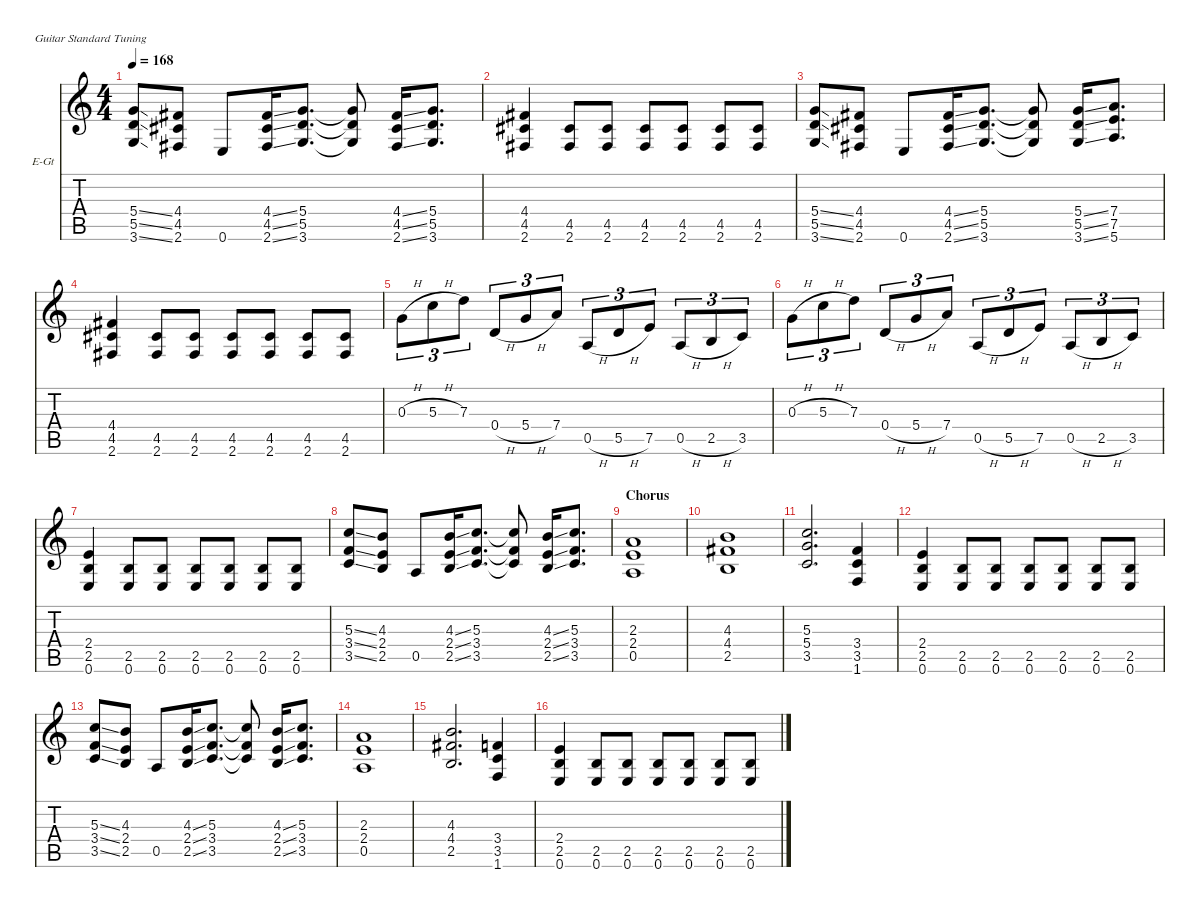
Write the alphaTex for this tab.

\hideDynamics
\bracketExtendMode nobrackets
\firstSystemTrackNameOrientation horizontal
\otherSystemsTrackNameOrientation horizontal
\track ("Guitar IV" "E-Gt") {instrument distortionguitar}
\staff {score tabs}
\tuning (E4 B3 G3 D3 A2 E2)
\ts (4 4)
\tempo 168
\clef g2
\ks c
(5.4{ss} 5.5{ss} 3.6{ss}).8{dy f} (4.4{acc #} 4.5{acc #} 2.6{acc #}).8 0.6.8 (4.4{ss acc #} 4.5{ss acc #} 2.6{ss acc #}).16 (5.4 5.5 3.6).8{d} (5.4{t} 5.5{t} 3.6{t}).8 (4.4{ss acc #} 4.5{ss acc #} 2.6{ss acc #}).16 (5.4 5.5 3.6).8{d} |
(4.4{acc #} 4.5{acc #} 2.6{acc #}).4 (4.5{acc #} 2.6{acc #}).8 (4.5{acc #} 2.6{acc #}).8 (4.5{acc #} 2.6{acc #}).8 (4.5{acc #} 2.6{acc #}).8 (4.5{acc #} 2.6{acc #}).8 (4.5{acc #} 2.6{acc #}).8 |
(5.4{ss} 5.5{ss} 3.6{ss}).8 (4.4{acc #} 4.5{acc #} 2.6{acc #}).8 0.6.8 (4.4{ss acc #} 4.5{ss acc #} 2.6{ss acc #}).16 (5.4 5.5 3.6).8{d} (5.4{t} 5.5{t} 3.6{t}).8 (5.4{ss} 5.5{ss} 3.6{ss}).16 (7.4 7.5 5.6).8{d} |
(4.4{acc #} 4.5{acc #} 2.6{acc #}).4 (4.5{acc #} 2.6{acc #}).8 (4.5{acc #} 2.6{acc #}).8 (4.5{acc #} 2.6{acc #}).8 (4.5{acc #} 2.6{acc #}).8 (4.5{acc #} 2.6{acc #}).8 (4.5{acc #} 2.6{acc #}).8 |
0.3{h}.8{tu (3 2)} 5.3{h}.8{tu (3 2)} 7.3.8{tu (3 2)} 0.4{h}.8{tu (3 2)} 5.4{h}.8{tu (3 2)} 7.4.8{tu (3 2)} 0.5{h}.8{tu (3 2)} 5.5{h}.8{tu (3 2)} 7.5.8{tu (3 2)} 0.5{h}.8{tu (3 2)} 2.5{h}.8{tu (3 2)} 3.5.8{tu (3 2)} |
0.3{h}.8{tu (3 2)} 5.3{h}.8{tu (3 2)} 7.3.8{tu (3 2)} 0.4{h}.8{tu (3 2)} 5.4{h}.8{tu (3 2)} 7.4.8{tu (3 2)} 0.5{h}.8{tu (3 2)} 5.5{h}.8{tu (3 2)} 7.5.8{tu (3 2)} 0.5{h}.8{tu (3 2)} 2.5{h}.8{tu (3 2)} 3.5.8{tu (3 2)} |
(2.4 2.5 0.6).4 (2.5 0.6).8 (2.5 0.6).8 (2.5 0.6).8 (2.5 0.6).8 (2.5 0.6).8 (2.5 0.6).8 |
(5.3{ss} 3.4{ss} 3.5{ss}).8 (4.3 2.4 2.5).8 0.5.8 (4.3{ss} 2.4{ss} 2.5{ss}).16 (5.3 3.4 3.5).8{d} (5.3{t} 3.4{t} 3.5{t}).8 (4.3{ss} 2.4{ss} 2.5{ss}).16 (5.3 3.4 3.5).8{d} |
\section ("" "Chorus")
(2.3 2.4 0.5).1 |
(4.3 4.4{acc #} 2.5).1 |
(5.3 5.4 3.5).2{d} (3.4 3.5 1.6).4 |
(2.4 2.5 0.6).4 (2.5 0.6).8 (2.5 0.6).8 (2.5 0.6).8 (2.5 0.6).8 (2.5 0.6).8 (2.5 0.6).8 |
(5.3{ss} 3.4{ss} 3.5{ss}).8 (4.3 2.4 2.5).8 0.5.8 (4.3{ss} 2.4{ss} 2.5{ss}).16 (5.3 3.4 3.5).8{d} (5.3{t} 3.4{t} 3.5{t}).8 (4.3{ss} 2.4{ss} 2.5{ss}).16 (5.3 3.4 3.5).8{d} |
(2.3 2.4 0.5).1 |
(4.3 4.4{acc #} 2.5).2{d} (3.4 3.5 1.6).4 |
(2.4 2.5 0.6).4 (2.5 0.6).8 (2.5 0.6).8 (2.5 0.6).8 (2.5 0.6).8 (2.5 0.6).8 (2.5 0.6).8
